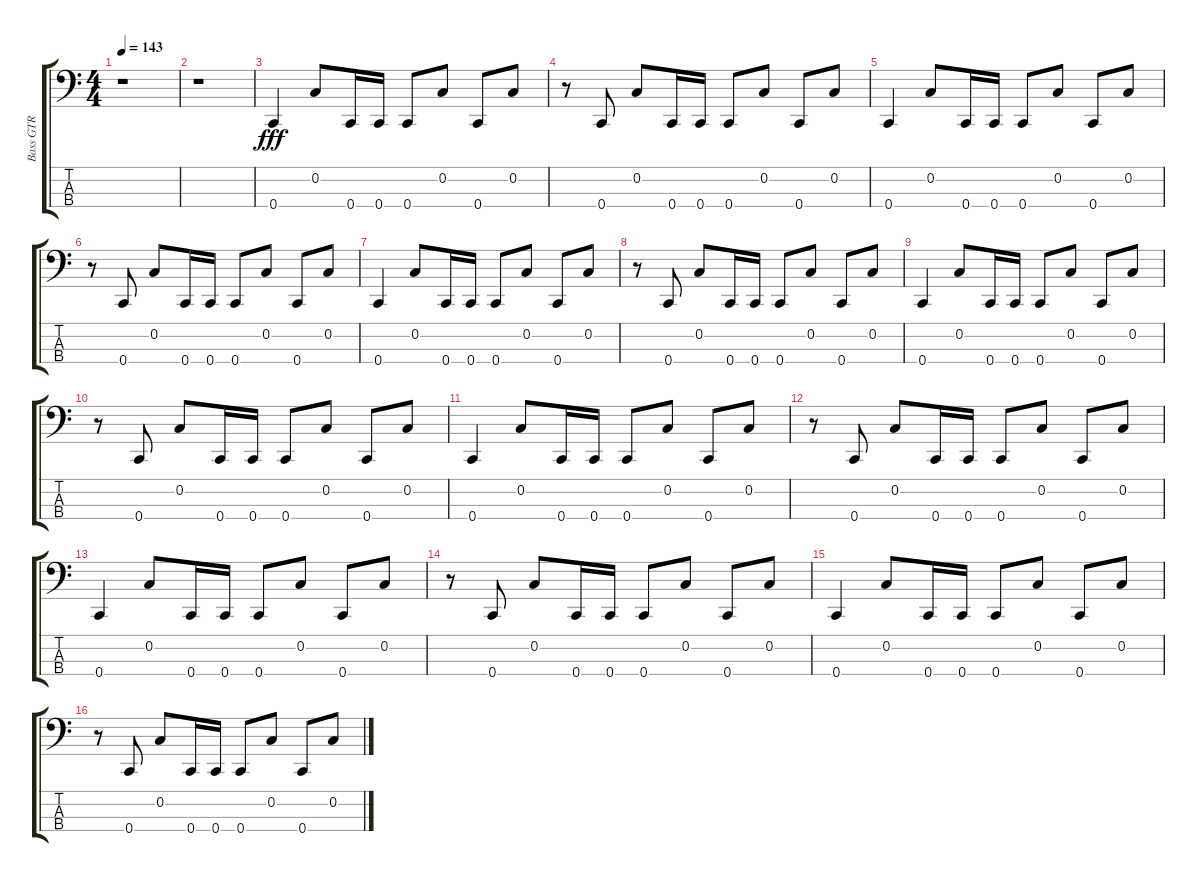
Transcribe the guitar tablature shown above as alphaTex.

\track ("Bass GTR" "Bass GTR") {instrument electricbassfinger}
\staff {score tabs}
\tuning (F2 C2 G1 C1) {hide}
\ts (4 4)
\tempo 143
\clef f4
\ks aminor
r.1{dy fff instrument electricbassfinger} |
r.1 |
0.4.4 0.2.8 0.4.16 0.4.16 0.4.8 0.2.8 0.4.8 0.2.8 |
r.8 0.4.8 0.2.8 0.4.16 0.4.16 0.4.8 0.2.8 0.4.8 0.2.8 |
0.4.4 0.2.8 0.4.16 0.4.16 0.4.8 0.2.8 0.4.8 0.2.8 |
r.8 0.4.8 0.2.8 0.4.16 0.4.16 0.4.8 0.2.8 0.4.8 0.2.8 |
0.4.4 0.2.8 0.4.16 0.4.16 0.4.8 0.2.8 0.4.8 0.2.8 |
r.8 0.4.8 0.2.8 0.4.16 0.4.16 0.4.8 0.2.8 0.4.8 0.2.8 |
0.4.4 0.2.8 0.4.16 0.4.16 0.4.8 0.2.8 0.4.8 0.2.8 |
r.8 0.4.8 0.2.8 0.4.16 0.4.16 0.4.8 0.2.8 0.4.8 0.2.8 |
0.4.4 0.2.8 0.4.16 0.4.16 0.4.8 0.2.8 0.4.8 0.2.8 |
r.8 0.4.8 0.2.8 0.4.16 0.4.16 0.4.8 0.2.8 0.4.8 0.2.8 |
0.4.4 0.2.8 0.4.16 0.4.16 0.4.8 0.2.8 0.4.8 0.2.8 |
r.8 0.4.8 0.2.8 0.4.16 0.4.16 0.4.8 0.2.8 0.4.8 0.2.8 |
0.4.4 0.2.8 0.4.16 0.4.16 0.4.8 0.2.8 0.4.8 0.2.8 |
r.8 0.4.8 0.2.8 0.4.16 0.4.16 0.4.8 0.2.8 0.4.8 0.2.8
